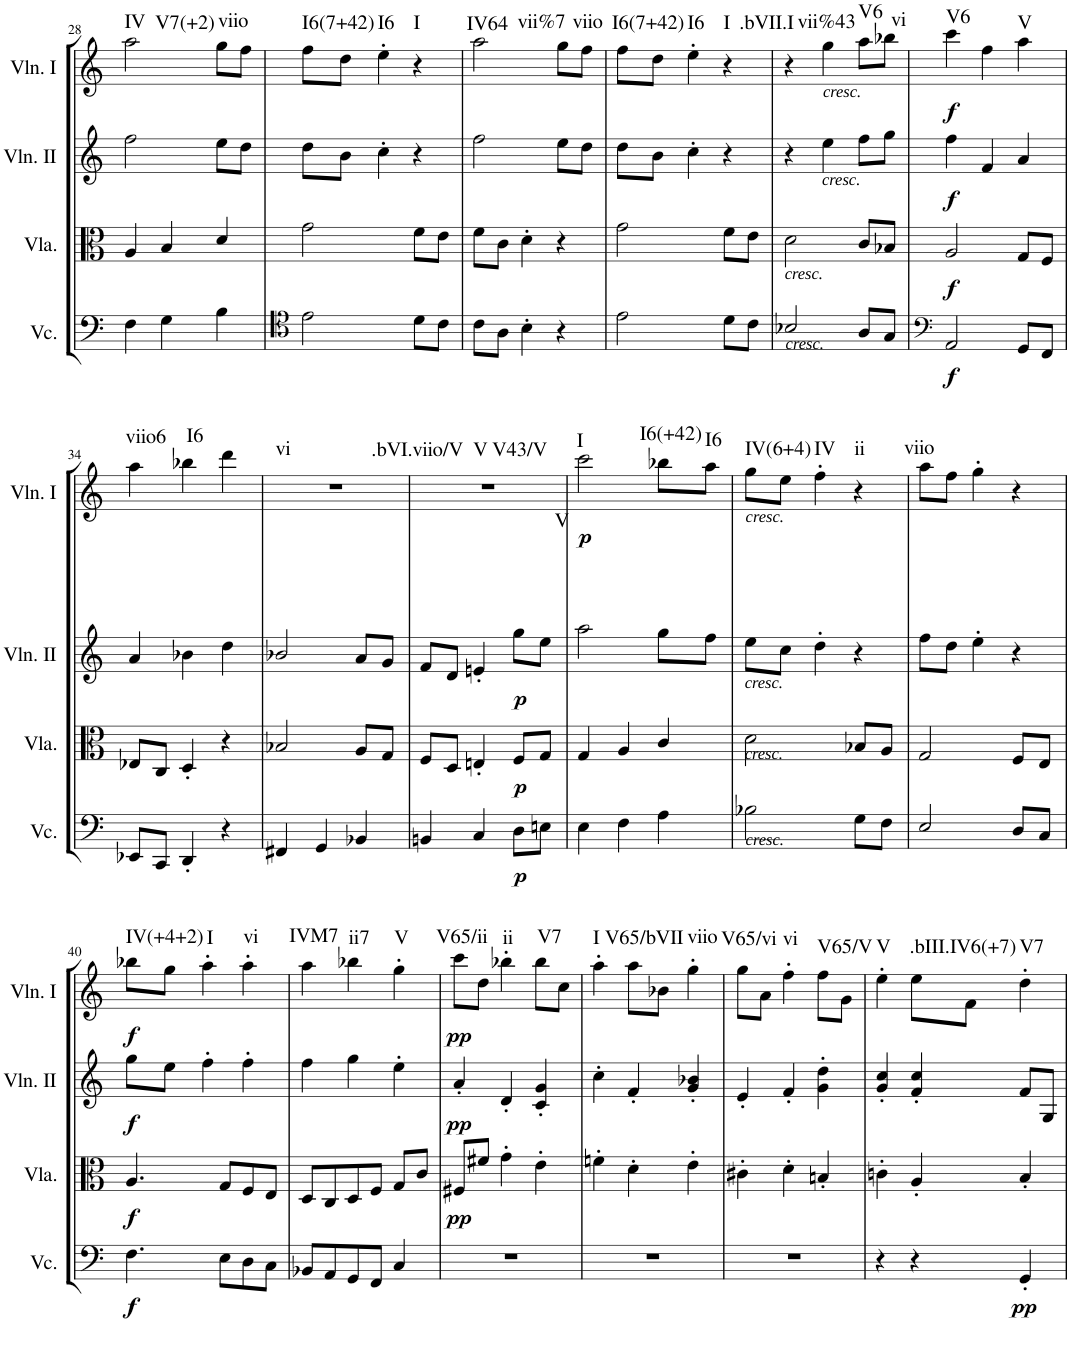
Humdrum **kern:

**kern	**dynam	**kern	**dynam	**kern	**dynam	**harte	**kern	**dynam	**harte
*part4	*part4	*part3	*part3	*part2	*part2	*part2	*part1	*part1	*part1
*staff4	*staff4	*staff3	*staff3	*staff2	*staff2	*	*staff1	*staff1	*
*I"Violoncello	*	*I"Viola	*	*I"Violin II	*	*	*I"Violin I	*	*
*I'Vc.	*	*I'Vla.	*	*I'Vln. II	*	*	*I'Vln. I	*	*
!!LO:PB:g=z
*clefF4	*	*clefC3	*	*clefG2	*	*	*clefG2	*	*
*k[]	*	*k[]	*	*k[]	*	*	*k[]	*	*
*M3/4	*	*M3/4	*	*M3/4	*	*	*M3/4	*	*
=28	=28	=28	=28	=28	=28	=28	=28	=28	=28
!	!	!	!	!	!	!	!	!	!LO:H:n=1:kt=IV
!	!	!	!	!	!	!	!	!	!LO:H:n=2:kt=V7(+2)
4F\	.	4A/	.	2ff\	.	.	2aa\	.	N N
4G\	.	4B/	.	.	.	.	.	.	.
!	!	!	!	!	!	!	!	!	!LO:H:kt=viio
4B\	.	4d/	.	8ee\L	.	.	8gg\L	.	N
.	.	.	.	8dd\J	.	.	8ff\J	.	.
=29	=29	=29	=29	=29	=29	=29	=29	=29	=29
*clefC4	*	*	*	*	*	*	*	*	*
!	!	!	!	!	!	!	!	!	!LO:H:kt=I6(7+42)
2e\	.	2g\	.	8dd\L	.	.	8ff\L	.	N
.	.	.	.	8b\J	.	.	8dd\J	.	.
!	!	!	!	!	!	!	!	!	!LO:H:kt=I6
.	.	.	.	4cc'\	.	.	4ee'\	.	N
!	!	!	!	!	!	!	!	!	!LO:H:kt=I
8d\L	.	8f\L	.	4r	.	.	4r	.	N
8c\J	.	8e\J	.	.	.	.	.	.	.
=30	=30	=30	=30	=30	=30	=30	=30	=30	=30
!	!	!	!	!	!	!	!	!	!LO:H:n=1:kt=IV64
!	!	!	!	!	!	!	!	!	!LO:H:n=2:kt=vii%7
8c\L	.	8f\L	.	2ff\	.	.	2aa\	.	N N
8A\J	.	8c\J	.	.	.	.	.	.	.
4B'\	.	4d'\	.	.	.	.	.	.	.
4r	.	4r	.	8ee\L	.	.	8gg\L	.	.
!	!	!	!	!	!	!	!	!	!LO:H:kt=viio
.	.	.	.	8dd\J	.	.	8ff\J	.	N
=31	=31	=31	=31	=31	=31	=31	=31	=31	=31
!	!	!	!	!	!	!	!	!	!LO:H:kt=I6(7+42)
2e\	.	2g\	.	8dd\L	.	.	8ff\L	.	N
.	.	.	.	8b\J	.	.	8dd\J	.	.
!	!	!	!	!	!	!	!	!	!LO:H:kt=I6
.	.	.	.	4cc'\	.	.	4ee'\	.	N
!	!	!	!	!	!	!	!	!	!LO:H:kt=I
8d\L	.	8f\L	.	4r	.	.	4r	.	N
8c\J	.	8e\J	.	.	.	.	.	.	.
=32	=32	=32	=32	=32	=32	=32	=32	=32	=32
!	!	!LO:TX:b:i:t=cresc.	!	!	!	!	!	!	!
!LO:TX:a:i:t=cresc.	!	!	!	!	!	!	!	!	!LO:H:kt=.bVII.I
2B-X/	.	2d\	.	4r	.	.	4r	.	N
!	!	!	!	!	!	!	!LO:TX:b:i:t=cresc.	!	!
!	!	!	!	!LO:TX:b:i:t=cresc.	!	!	!	!	!LO:H:kt=vii%43
.	.	.	.	4ee\	.	.	4gg\	.	N
!	!	!	!	!	!	!	!	!	!LO:H:kt=V6
8A/L	.	8c/L	.	8ff\L	.	.	8aa\L	.	N
!	!	!	!	!	!	!	!	!	!LO:H:kt=vi
8G/J	.	8B-X/J	.	8gg\J	.	.	8bb-X\J	.	N
=33	=33	=33	=33	=33	=33	=33	=33	=33	=33
*clefF4	*	*	*	*	*	*	*	*	*
!	!LO:DY:b	!	!LO:DY:b	!	!LO:DY:b	!	!	!LO:DY:b	!LO:H:kt=V6
2AA/	f	2A/	f	4ff\	f	.	4ccc\	f	N
.	.	.	.	4f/	.	.	4ff\	.	.
!	!	!	!	!	!	!	!	!	!LO:H:kt=V
8GG/L	.	8G/L	.	4a/	.	.	4aa\	.	N
8FF/J	.	8F/J	.	.	.	.	.	.	.
!!LO:LB:g=z
=34	=34	=34	=34	=34	=34	=34	=34	=34	=34
!	!	!	!	!	!	!	!	!	!LO:H:kt=viio6
8EE-X/L	.	8E-X/L	.	4a/	.	.	4aa\	.	N
8CC/J	.	8C/J	.	.	.	.	.	.	.
!	!	!	!	!	!	!	!	!	!LO:H:kt=I6
4DD'/	.	4D'/	.	4b-X\	.	.	4bb-X\	.	N
4r	.	4r	.	4dd\	.	.	4ddd\	.	.
=35	=35	=35	=35	=35	=35	=35	=35	=35	=35
!	!	!	!	!	!	!	!	!	!LO:H:kt=vi
4FF#X/	.	2B-X/	.	2b-X/	.	.	2.r	.	N
4GG/	.	.	.	.	.	.	.	.	.
4BB-X/	.	8A/L	.	8a/L	.	.	.	.	.
.	.	8G/J	.	8g/J	.	.	.	.	.
=36	=36	=36	=36	=36	=36	=36	=36	=36	=36
!	!	!	!	!	!	!	!	!	!LO:H:n=1:kt=.bVI.viio/V
!	!	!	!	!	!	!	!	!	!LO:H:n=2:kt=V
!	!	!	!	!	!	!	!	!	!LO:H:n=3:kt=V43/V
4BBn/	.	8F/L	.	8f/L	.	.	2.r	.	N N N
.	.	8D/J	.	8d/J	.	.	.	.	.
4C/	.	4En'/	.	4en'/	.	.	.	.	.
!	!LO:DY:b	!	!LO:DY:b	!	!LO:DY:b	!	!	!	!
8D\L	p	8F/L	p	8gg\L	p	.	.	.	.
!	!	!	!	!	!	!LO:H:kt=V	!	!	!
8En\J	.	8G/J	.	8ee\J	.	N	.	.	.
=37	=37	=37	=37	=37	=37	=37	=37	=37	=37
!	!	!	!	!	!	!	!	!LO:DY:b	!LO:H:kt=I
4E\	.	4G/	.	2aa\	.	.	2ccc\	p	N
4F\	.	4A/	.	.	.	.	.	.	.
!	!	!	!	!	!	!	!	!	!LO:H:kt=I6(+42)
4A\	.	4c/	.	8gg\L	.	.	8bb-X\L	.	N
!	!	!	!	!	!	!	!	!	!LO:H:kt=I6
.	.	.	.	8ff\J	.	.	8aa\J	.	N
=38	=38	=38	=38	=38	=38	=38	=38	=38	=38
!	!	!	!	!	!	!	!LO:TX:b:i:t=cresc.	!	!
!	!	!	!	!LO:TX:b:i:t=cresc.	!	!	!	!	!
!	!	!LO:TX:a:i:t=cresc.	!	!	!	!	!	!	!
!LO:TX:a:i:t=cresc.	!	!	!	!	!	!	!	!	!LO:H:kt=IV(6+4)
2B-X\	.	2d\	.	8ee\L	.	.	8gg\L	.	N
.	.	.	.	8cc\J	.	.	8ee\J	.	.
!	!	!	!	!	!	!	!	!	!LO:H:kt=IV
.	.	.	.	4dd'\	.	.	4ff'\	.	N
!	!	!	!	!	!	!	!	!	!LO:H:kt=ii
8G\L	.	8B-X/L	.	4r	.	.	4r	.	N
8F\J	.	8A/J	.	.	.	.	.	.	.
=39	=39	=39	=39	=39	=39	=39	=39	=39	=39
!	!	!	!	!	!	!	!	!	!LO:H:kt=viio
2E/	.	2G/	.	8ff\L	.	.	8aa\L	.	N
.	.	.	.	8dd\J	.	.	8ff\J	.	.
.	.	.	.	4ee'\	.	.	4gg'\	.	.
8D/L	.	8F/L	.	4r	.	.	4r	.	.
8C/J	.	8E/J	.	.	.	.	.	.	.
!!LO:LB:g=z
=40	=40	=40	=40	=40	=40	=40	=40	=40	=40
!	!LO:DY:b	!	!LO:DY:b	!	!LO:DY:b	!	!	!LO:DY:b	!LO:H:kt=IV(+4+2)
4.F\	f	4.A/	f	8gg\L	f	.	8bb-X\L	f	N
.	.	.	.	8ee\J	.	.	8gg\J	.	.
!	!	!	!	!	!	!	!	!	!LO:H:kt=I
.	.	.	.	4ff'\	.	.	4aa'\	.	N
8E\L	.	8G/L	.	.	.	.	.	.	.
!	!	!	!	!	!	!	!	!	!LO:H:kt=vi
8D\	.	8F/	.	4ff'\	.	.	4aa'\	.	N
8C\J	.	8E/J	.	.	.	.	.	.	.
=41	=41	=41	=41	=41	=41	=41	=41	=41	=41
!	!	!	!	!	!	!	!	!	!LO:H:kt=IVM7
8BB-X/L	.	8D/L	.	4ff\	.	.	4aa\	.	N
8AA/	.	8C/	.	.	.	.	.	.	.
!	!	!	!	!	!	!	!	!	!LO:H:kt=ii7
8GG/	.	8D/	.	4gg\	.	.	4bb-X\	.	N
8FF/J	.	8F/J	.	.	.	.	.	.	.
!	!	!	!	!	!	!	!	!	!LO:H:kt=V
4C/	.	8G/L	.	4ee'\	.	.	4gg'\	.	N
.	.	8c/J	.	.	.	.	.	.	.
=42	=42	=42	=42	=42	=42	=42	=42	=42	=42
!	!	!	!LO:DY:b	!	!LO:DY:b	!	!	!LO:DY:b	!LO:H:kt=V65/ii
2.r	.	8F#X/L	pp	4a'/	pp	.	8ccc\L	pp	N
.	.	8f#X/J	.	.	.	.	8dd\J	.	.
!	!	!	!	!	!	!	!	!	!LO:H:kt=ii
.	.	4g'\	.	4d'/	.	.	4bb-X'\	.	N
!	!	!	!	!	!	!	!	!	!LO:H:kt=V7
.	.	4e'\	.	4c/' 4g/'	.	.	8bb-\L	.	N
.	.	.	.	.	.	.	8cc\J	.	.
=43	=43	=43	=43	=43	=43	=43	=43	=43	=43
!	!	!	!	!	!	!	!	!	!LO:H:kt=I
2.r	.	4fn'\	.	4cc'\	.	.	4aa'\	.	N
!	!	!	!	!	!	!	!	!	!LO:H:kt=V65/bVII
.	.	4d'\	.	4f'/	.	.	8aa\L	.	N
.	.	.	.	.	.	.	8b-X\J	.	.
!	!	!	!	!	!	!	!	!	!LO:H:kt=viio
.	.	4e'\	.	4g/' 4b-X/'	.	.	4gg'\	.	N
=44	=44	=44	=44	=44	=44	=44	=44	=44	=44
!	!	!	!	!	!	!	!	!	!LO:H:kt=V65/vi
2.r	.	4c#X'\	.	4e'/	.	.	8gg\L	.	N
.	.	.	.	.	.	.	8a\J	.	.
!	!	!	!	!	!	!	!	!	!LO:H:kt=vi
.	.	4d'\	.	4f'/	.	.	4ff'\	.	N
!	!	!	!	!	!	!	!	!	!LO:H:kt=V65/V
.	.	4Bn'/	.	4g\' 4dd\'	.	.	8ff\L	.	N
.	.	.	.	.	.	.	8g\J	.	.
=45	=45	=45	=45	=45	=45	=45	=45	=45	=45
!	!	!	!	!	!	!	!	!	!LO:H:kt=V
4r	.	4cn'\	.	4g/' 4cc/'	.	.	4ee'\	.	N
!	!	!	!	!	!	!	!	!	!LO:H:kt=.bIII.IV6(+7)
4r	.	4A'/	.	4f/' 4cc/'	.	.	8ee\L	.	N
.	.	.	.	.	.	.	8f\J	.	.
!	!LO:DY:b	!	!	!	!	!	!	!	!LO:H:kt=V7
4GG'/	pp	4B'/	.	8f/L	.	.	4dd'\	.	N
.	.	.	.	8G/J	.	.	.	.	.
=	=	=	=	=	=	=	=	=	=
*-	*-	*-	*-	*-	*-	*-	*-	*-	*-
